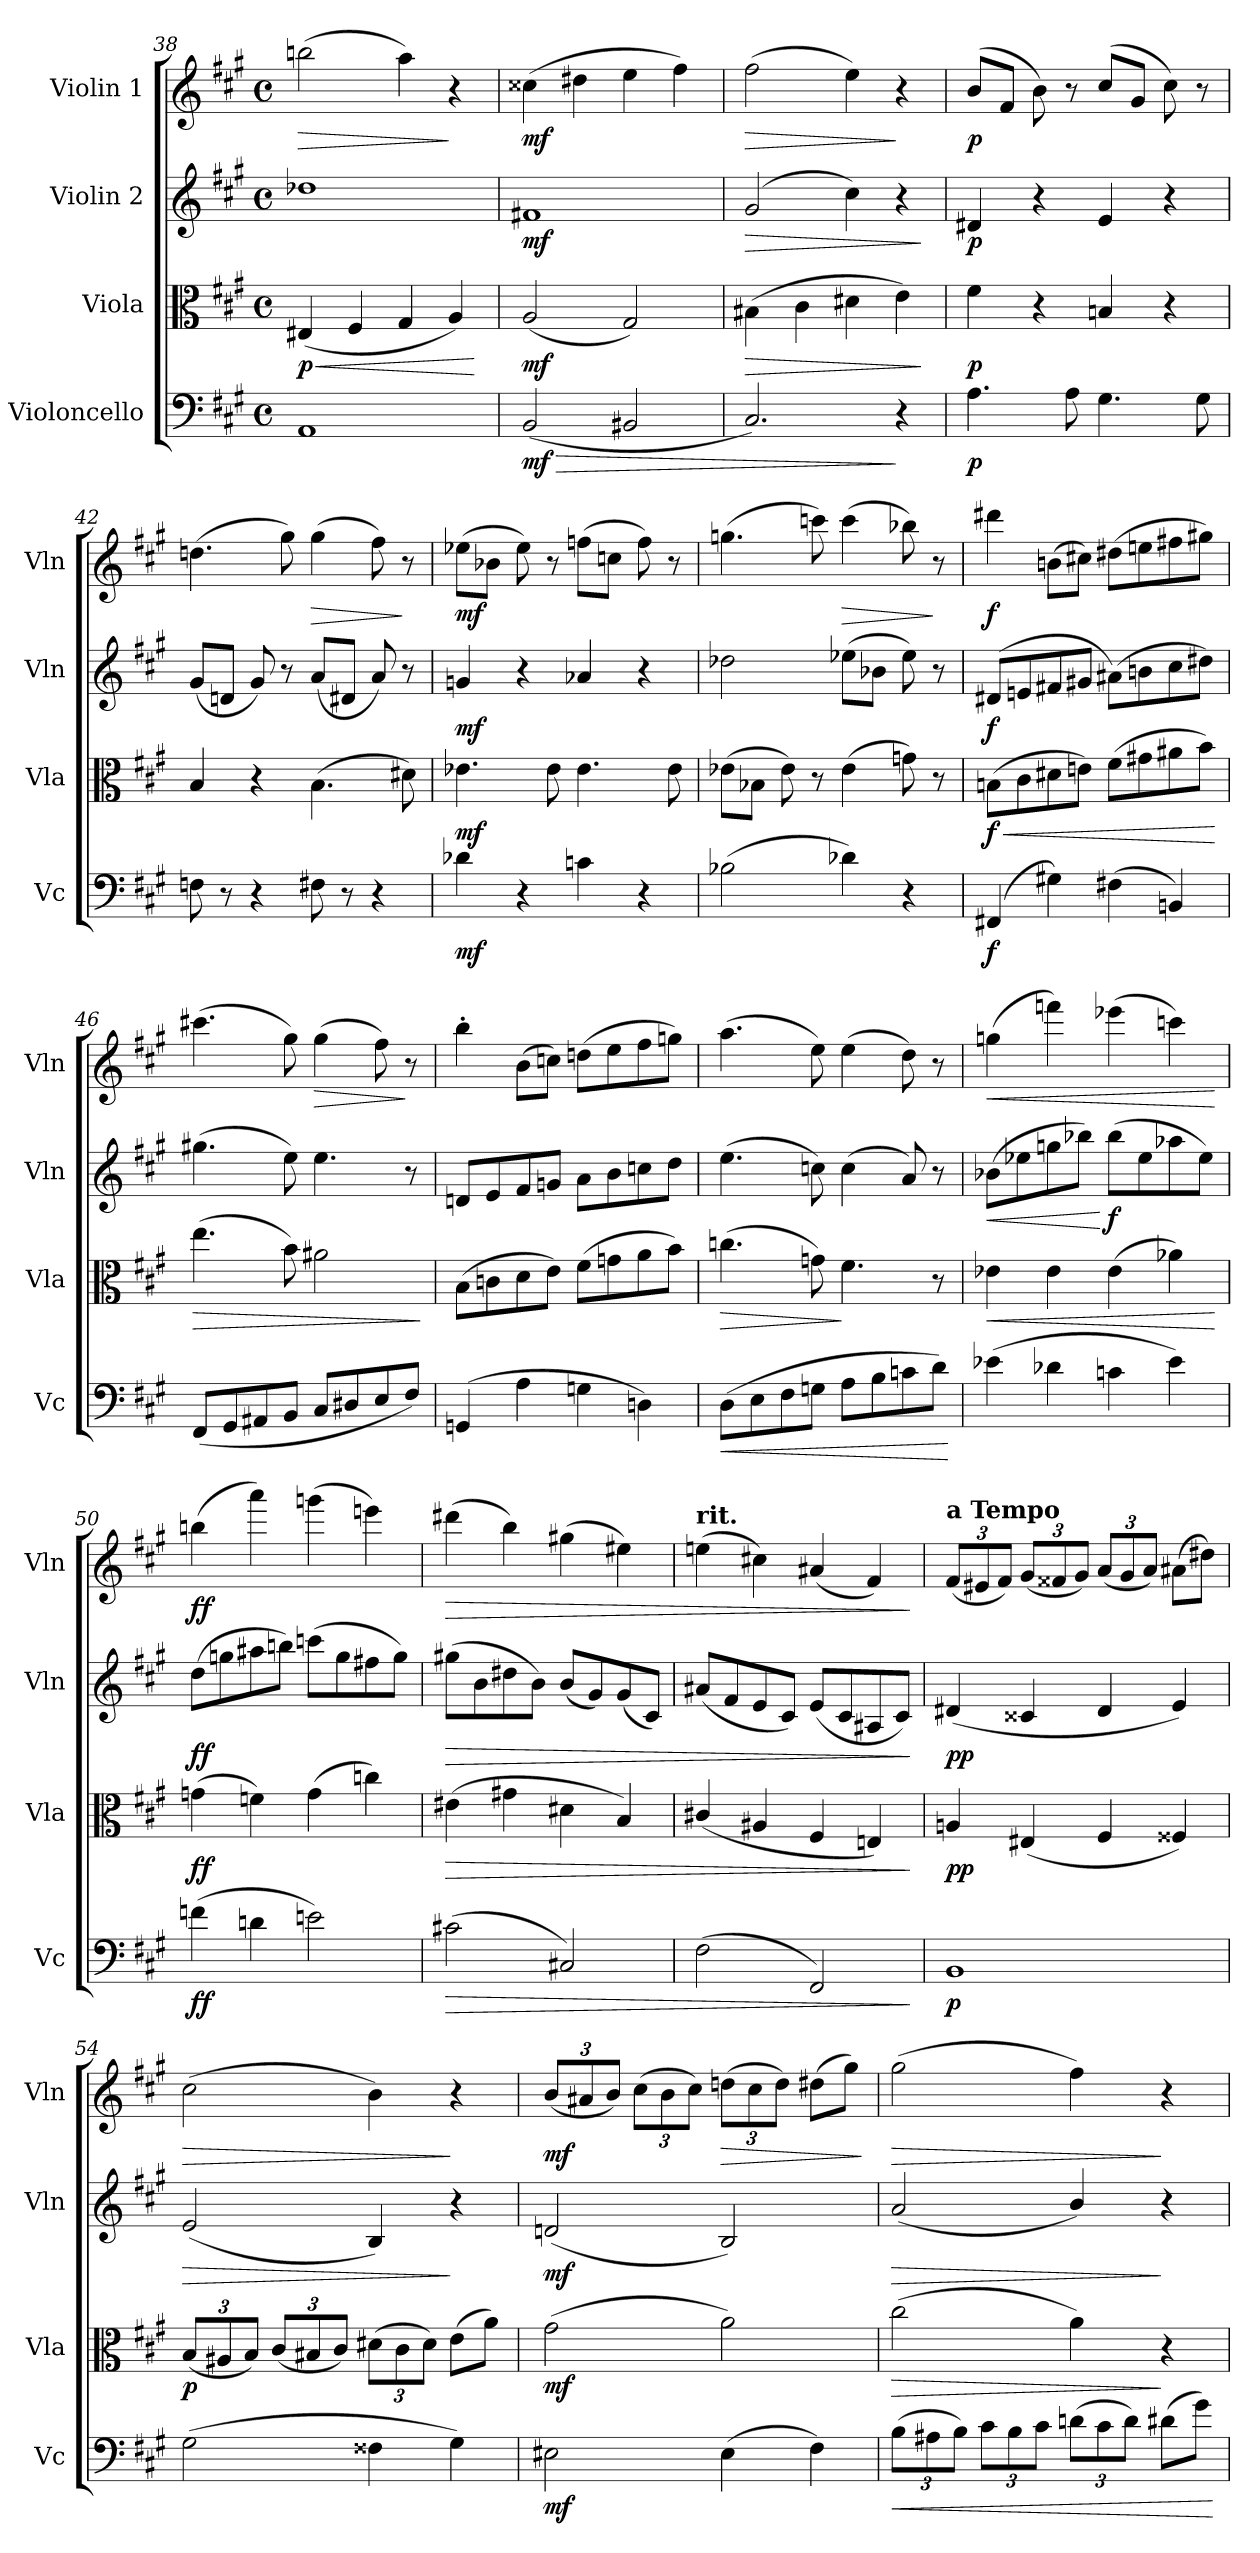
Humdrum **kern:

**kern	**dynam	**kern	**dynam	**kern	**dynam	**kern	**dynam
*part4	*part4	*part3	*part3	*part2	*part2	*part1	*part1
*staff4	*staff4	*staff3	*staff3	*staff2	*staff2	*staff1	*staff1
*I"Violoncello	*	*I"Viola	*	*I"Violin 2	*	*I"Violin 1	*
*I'Vc	*	*I'Vla	*	*I'Vln	*	*I'Vln	*
*clefF4	*	*clefC3	*	*clefG2	*	*clefG2	*
*k[f#c#g#]	*	*k[f#c#g#]	*	*k[f#c#g#]	*	*k[f#c#g#]	*
*M4/4	*	*M4/4	*	*M4/4	*	*M4/4	*
*met(c)	*	*met(c)	*	*met(c)	*	*met(c)	*
=38	=38	=38	=38	=38	=38	=38	=38
!	!	!	!LO:HP:b	!	!	!	!LO:HP:b
!	!	!	!LO:DY:n=1:b	!	!	!	!
1AA	.	(<4E#X/	< p	1dd-X	.	(2bbn\	>
.	.	4F#/	.	.	.	.	.
.	.	4G#/	.	.	.	4aa\)	.
.	.	4A/)	.	.	.	4r	]
.	.	.	[	.	.	.	.
=39	=39	=39	=39	=39	=39	=39	=39
!	!LO:HP:b	!	!	!	!	!	!
!	!LO:DY:n=1:b	!	!LO:DY:b	!	!LO:DY:b	!	!LO:DY:b
(2BB/	> mf	(<2A/	mf	1f#X	mf	(4cc##X\	mf
.	.	.	.	.	.	4dd#X\	.
2BB#X/	.	2G#/)	.	.	.	4ee\	.
.	.	.	.	.	.	4ff#\)	.
!!LO:PB:g=z
=40	=40	=40	=40	=40	=40	=40	=40
!	!	!	!LO:HP:b	!	!LO:HP:b	!	!LO:HP:b
2.C#/)	.	(>4B#X\	>	(>2g#/	>	(2ff#\	>
.	.	4c#\	.	.	.	.	.
.	.	4d#X\	.	4cc#\)	.	4ee\)	.
4r	]	4e\)	.	4r	.	4r	]
.	.	.	]	.	]	.	.
=41	=41	=41	=41	=41	=41	=41	=41
!	!LO:DY:b	!	!LO:DY:b	!	!LO:DY:b	!	!LO:DY:b
4.A\	p	4f#\	p	4d#X/	p	(8b/L	p
.	.	.	.	.	.	8f#/J	.
.	.	4r	.	4r	.	8b\)	.
8A\	.	.	.	.	.	8r	.
4.G#\	.	4Bn/	.	4e/	.	(8cc#/L	.
.	.	.	.	.	.	8g#/J	.
.	.	4r	.	4r	.	8cc#\)	.
8G#\	.	.	.	.	.	8r	.
=42	=42	=42	=42	=42	=42	=42	=42
8Fn\	.	4B/	.	(<8g#/L	.	(4.ddn\	.
8r	.	.	.	8dn/J	.	.	.
4r	.	4r	.	8g#/)	.	.	.
.	.	.	.	8r	.	8gg#\)	.
!	!	!	!	!	!	!	!LO:HP:b
8F#X\	.	(>4.B\	.	(<8a/L	.	(4gg#\	>
8r	.	.	.	8d#X/J	.	.	.
4r	.	.	.	8a/)	.	8ff#\)	.
.	.	8d#X\)	.	8r	.	8r	]
=43	=43	=43	=43	=43	=43	=43	=43
!	!LO:DY:b	!	!LO:DY:b	!	!LO:DY:b	!	!LO:DY:b
4d-X\	mf	4.e-X\	mf	4gn/	mf	(8ee-X\L	mf
.	.	.	.	.	.	8b-X\J	.
4r	.	.	.	4r	.	8ee-\)	.
.	.	8e-\	.	.	.	8r	.
4cn\	.	4.e-\	.	4a-X/	.	(8ffn\L	.
.	.	.	.	.	.	8ccn\J	.
4r	.	.	.	4r	.	8ff\)	.
.	.	8e-\	.	.	.	8r	.
=44	=44	=44	=44	=44	=44	=44	=44
(2B-X\	.	(8e-X\L	.	2dd-X\	.	(4.ggn\	.
.	.	8B-X\J	.	.	.	.	.
.	.	8e-\)	.	.	.	.	.
.	.	8r	.	.	.	8cccn\)	.
!	!	!	!	!	!	!	!LO:HP:b
4d-X\)	.	(4e-\	.	(>8ee-X\L	.	(4ccc\	>
.	.	.	.	8b-X\J	.	.	.
4r	.	8gn\)	.	8ee-\)	.	8bb-X\)	.
.	.	8r	.	8r	.	8r	]
=45	=45	=45	=45	=45	=45	=45	=45
!	!LO:DY:b	!	!LO:HP:b	!	!	!	!
!	!	!	!LO:DY:n=1:b	!	!LO:DY:b	!	!LO:DY:b
(4FF#X/	f	(8Bn\L	< f	(<8d#X/L	f	4ddd#X\	f
.	.	8c#\	.	8en/	.	.	.
4G#X\)	.	8d#X\	.	8f#X/	.	(8bn\L	.
.	.	8en\J)	.	8g#X/J	.	8cc#X\J)	.
(4F#X\	.	(8f#\L	.	(>8a#X\L)	.	(8dd#X\L	.
.	.	8g#X\	.	8bn\	.	8een\	.
4BBn/)	.	8a#X\	.	8cc#\	.	8ff#X\	.
.	.	8b\J)	.	8dd#X\J)	.	8gg#X\J)	.
.	.	.	[	.	.	.	.
!!LO:LB:g=z
=46	=46	=46	=46	=46	=46	=46	=46
!	!	!	!LO:HP:b	!	!	!	!
(<8FF#/L	.	(>4.ee\	>	(>4.gg#X\	.	(4.ccc#X\	.
8GG#/	.	.	.	.	.	.	.
8AA#X/	.	.	.	.	.	.	.
8BB/J	.	8b\)	.	8ee\)	.	8gg#\)	.
!	!	!	!	!	!	!	!LO:HP:b
8C#/L	.	2a#X\	.	4.ee\	.	(4gg#\	>
8D#X/	.	.	.	.	.	.	.
8E/	.	.	.	.	.	8ff#\)	.
8F#/J)	.	.	.	8r	.	8r	]
.	.	.	]	.	.	.	.
!!LO:LB:g=z
=47	=47	=47	=47	=47	=47	=47	=47
!	!LO:DY:b	!	!	!	!	!	!
!	!LO:DY:n=1:b	!	!LO:DY:b	!	!	!	!
!	!	!	!LO:DY:n=1:b	!	!LO:DY:b	!	!
!	!	!	!	!	!LO:DY:n=1:b	!	!LO:DY:b
!	!	!	!	!	!	!	!LO:DY:n=1:b
(4GGn/	p other-dynamics	(8B\L	p other-dynamics	8dn/L	p other-dynamics	4bb'\	p other-dynamics
.	.	8cn\	.	8e/	.	.	.
4A\	.	8d\	.	8f#/	.	(8b\L	.
.	.	8e\J)	.	8gn/J	.	8ccn\J)	.
4Gn\	.	(8f#\L	.	8a\L	.	(8ddn\L	.
.	.	8gn\	.	8b\	.	8ee\	.
4Dn\)	.	8a\	.	8ccn\	.	8ff#\	.
.	.	8b\J)	.	8dd\J	.	8ggn\J)	.
=48	=48	=48	=48	=48	=48	=48	=48
!	!LO:HP:b	!	!LO:HP:b	!	!	!	!
(8D\L	<	(4.ccn\	>	(>4.ee\	.	(4.aa\	.
8E\	.	.	.	.	.	.	.
8F#\	.	.	.	.	.	.	.
8Gn\J	.	8gn\)	.	8ccn\)	.	8ee\)	.
8A\L	.	4.f#\	]	(4cc\	.	(4ee\	.
8B\	.	.	.	.	.	.	.
8cn\	.	.	.	8a/)	.	8dd\)	.
8d\J)	.	8r	.	8r	.	8r	.
.	[	.	.	.	.	.	.
=49	=49	=49	=49	=49	=49	=49	=49
!	!	!	!LO:HP:b	!	!LO:HP:b	!	!LO:HP:b
(4e-X\	.	4e-X\	<	(>8b-X\L	<	(4ggn\	<
.	.	.	.	8ee-X\	.	.	.
4d-X\	.	4e-\	.	8ggn\	.	4fffn\)	.
.	.	.	.	8bb-X\J)	.	.	.
!	!	!	!	!	!LO:DY:n=1:b	!	!
4cn\	.	(4e-\	.	(>8bb-\L	[ f	(4eee-X\	.
.	.	.	.	8ee-\	.	.	.
4e-\)	.	4a-X\)	.	8aa-X\	.	4cccn\)	.
.	.	.	.	8ee-\J)	.	.	.
.	.	.	[	.	.	.	[
=50	=50	=50	=50	=50	=50	=50	=50
!	!LO:DY:b	!	!LO:DY:b	!	!LO:DY:b	!	!LO:DY:b
(4fn\	ff	(>4gn\	ff	(>8dd\L	ff	(4bbn\	ff
.	.	.	.	8ggn\	.	.	.
4dn\	.	4fn\)	.	8aa#X\	.	4aaa\)	.
.	.	.	.	8bbn\J)	.	.	.
2en\)	.	(>4g\	.	(>8cccn\L	.	(4gggn\	.
.	.	.	.	8gg\	.	.	.
.	.	4ccn\)	.	8ff#X\	.	4eeen\)	.
.	.	.	.	8gg\J)	.	.	.
=51	=51	=51	=51	=51	=51	=51	=51
!	!LO:HP:b	!	!LO:HP:b	!	!LO:HP:b	!	!LO:HP:b
(2c#X\	>	(>4e#X\	>	(>8gg#X\L	>	(4ddd#X\	>
.	.	.	.	8b\	.	.	.
.	.	4g#X\	.	8dd#X\	.	4bb\)	.
.	.	.	.	8b\J)	.	.	.
2C#X/)	.	4d#X\	.	(8b/L	.	(4gg#X\	.
.	.	.	.	8g#/)	.	.	.
.	.	4B/)	.	(<8g#/	.	4ee#X\)	.
.	.	.	.	8c#/J)	.	.	.
!!LO:LB:g=z
=52	=52	=52	=52	=52	=52	=52	=52
!	!	!	!	!	!	!LO:TX:a:B:t=rit.	!
(2F#\	.	(<4c#X/	.	(<8a#X/L	.	(4een\	.
.	.	.	.	8f#/	.	.	.
.	.	4A#X/	.	8e/	.	4cc#X\)	.
.	.	.	.	8c#/J)	.	.	.
2FF#/)	.	4F#/	.	(<8e/L	.	(4a#X/	.
.	.	.	.	8c#/	.	.	.
.	.	4En/)	.	8A#X/	.	4f#/)	.
.	.	.	.	8c#/J)	.	.	.
.	]	.	]	.	]	.	]
!!LO:LB:g=z
=53	=53	=53	=53	=53	=53	=53	=53
*	*	*	*	*	*	*Xbrackettup	*
!	!	!	!	!	!	!LO:TX:a:B:t=a Tempo	!
!	!LO:DY:b	!	!LO:DY:b	!	!LO:DY:b	!	!LO:DY:b
!	!	!	!	!	!	!	!LO:DY:n=1:b
1BB	p	4An/	pp	(<4d#X/	pp	(<12f#/L	p other-dynamics
.	.	.	.	.	.	12e#X/	.
.	.	.	.	.	.	12f#/J)	.
.	.	(<4E#X/	.	4c##X/	.	(<12g#/L	.
.	.	.	.	.	.	12f##X/	.
.	.	.	.	.	.	12g#/J)	.
.	.	4F#/	.	4d#/	.	(<12a/L	.
.	.	.	.	.	.	12g#/	.
.	.	.	.	.	.	12a/J)	.
.	.	4F##X/)	.	4e/)	.	(8a#X\L	.
.	.	.	.	.	.	8dd#X\J)	.
=54	=54	=54	=54	=54	=54	=54	=54
*	*	*Xbrackettup	*	*	*	*	*
!	!	!	!LO:DY:b	!	!LO:HP:b	!	!LO:HP:b
(2G#\	.	(<12B/L	p	(2e/	>	(2cc#\	>
.	.	12A#X/	.	.	.	.	.
.	.	12B/J)	.	.	.	.	.
.	.	(12c#/L	.	.	.	.	.
.	.	12B#X/	.	.	.	.	.
.	.	12c#/J)	.	.	.	.	.
4F##X\	.	(>12d#X\L	.	4B/)	.	4b\)	.
.	.	12c#\	.	.	.	.	.
.	.	12d#\J)	.	.	.	.	.
4G#\)	.	(>8e\L	.	4r	]	4r	]
.	.	8a\J)	.	.	.	.	.
=55	=55	=55	=55	=55	=55	=55	=55
!	!LO:DY:b	!	!LO:DY:b	!	!LO:DY:b	!	!LO:DY:b
2E#X\	mf	(>2g#\	mf	(2dn/	mf	(>12b/L	mf
.	.	.	.	.	.	12a#X/	.
.	.	.	.	.	.	12b/J)	.
.	.	.	.	.	.	(>12cc#\L	.
.	.	.	.	.	.	12b\	.
.	.	.	.	.	.	12cc#\J)	.
!	!	!	!	!	!	!	!LO:HP:b
(4E#\	.	2a\)	.	2B/)	.	(>12ddn\L	>
.	.	.	.	.	.	12cc#\	.
.	.	.	.	.	.	12dd\J)	.
4F#\)	.	.	.	.	.	(8dd#X\L	.
.	.	.	.	.	.	8gg#\J)	.
.	.	.	.	.	.	.	]
=56	=56	=56	=56	=56	=56	=56	=56
*Xbrackettup	*	*	*	*	*	*	*
!	!LO:HP:b	!	!LO:HP:b	!	!LO:HP:b	!	!LO:HP:b
(>12B\L	<	(>2cc#\	>	(2a/	>	(2gg#\	>
12A#X\	.	.	.	.	.	.	.
12B\J)	.	.	.	.	.	.	.
12c#\L	.	.	.	.	.	.	.
12B\	.	.	.	.	.	.	.
12c#\J	.	.	.	.	.	.	.
(>12dn\L	.	4a\)	.	4b/)	.	4ff#\)	.
12c#\	.	.	.	.	.	.	.
12d\J)	.	.	.	.	.	.	.
(8d#X\L	.	4r	]	4r	]	4r	]
8g#\J)	.	.	.	.	.	.	.
.	[	.	.	.	.	.	.
=	=	=	=	=	=	=	=
*-	*-	*-	*-	*-	*-	*-	*-
